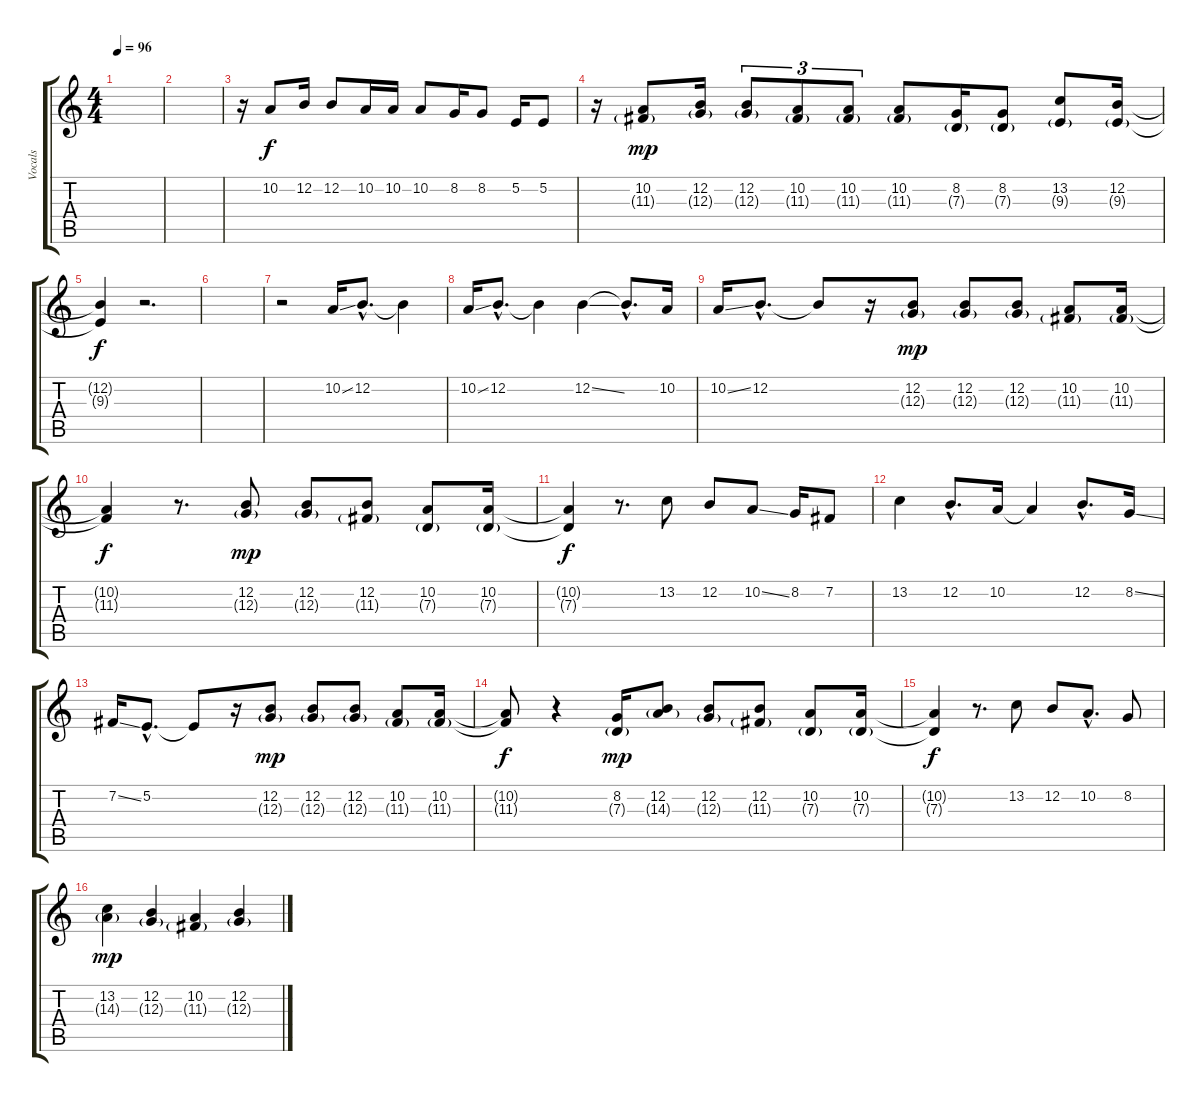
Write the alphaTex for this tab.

\track ("Vocals" "Vocals") {instrument synthvoice}
\staff {score tabs}
\tuning (E4 B3 G3 D3 A2 E2) {hide}
\ts (4 4)
\tempo 96
\clef g2
\ks c
|
|
r.16 10.2.8 12.2.16 12.2.8 10.2.16 10.2.16 10.2.8 8.2.16 8.2.8 5.2.16 5.2.8 |
r.16 (10.2 11.3{g}).8{dy mp} (12.2 12.3{g}).16 (12.2 12.3{g}).8{tu (3 2)} (10.2 11.3{g}).8{tu (3 2)} (10.2 11.3{g}).8{tu (3 2)} (10.2 11.3{g}).8 (8.2 7.3{g}).16 (8.2 7.3{g}).8 (13.2 9.3{g}).8 (12.2 9.3{g}).16 |
(12.2{t} 9.3{t}).4{dy f} r.2{d} |
|
r.2 10.2{ss}.16 12.2{hac}.8{d} 12.2{t}.4 |
10.2{ss}.16 12.2{hac}.8{d} 12.2{t}.4 12.2{ss}.4 12.2{hac t}.8{d} 10.2.16 |
10.2{ss}.16 12.2{hac}.8{d} 12.2{t}.8 r.16 (12.2 12.3{g}).8{dy mp} (12.2 12.3{g}).8 (12.2 12.3{g}).8 (10.2 11.3{g}).8 (10.2 11.3{g}).16 |
(10.2{t} 11.3{t}).4{dy f} r.8{d} (12.2 12.3{g}).8{dy mp} (12.2 12.3{g}).8 (12.2 11.3{g}).8 (10.2 7.3{g}).8 (10.2 7.3{g}).16 |
(10.2{t} 7.3{t}).4{dy f} r.8{d} 13.2.8 12.2.8 10.2{ss}.8 8.2.16 7.2.8 |
13.2.4 12.2{hac}.8{d} 10.2.16 10.2{t}.4 12.2{hac}.8{d} 8.2{ss}.16 |
7.2{ss}.16 5.2{hac}.8{d} 5.2{t}.8 r.16 (12.2 12.3{g}).8{dy mp} (12.2 12.3{g}).8 (12.2 12.3{g}).8 (10.2 11.3{g}).8 (10.2 11.3{g}).16 |
(10.2{t} 11.3{t}).8{dy f} r.4 (8.2 7.3{g}).16{dy mp} (12.2 14.3{g}).8 (12.2 12.3{g}).8 (12.2 11.3{g}).8 (10.2 7.3{g}).8 (10.2 7.3{g}).16 |
(10.2{t} 7.3{t}).4{dy f} r.8{d} 13.2.8 12.2.8 10.2{hac}.8{d} 8.2.8 |
(13.2 14.3{g}).4{dy mp} (12.2 12.3{g}).4 (10.2 11.3{g}).4 (12.2 12.3{g}).4
